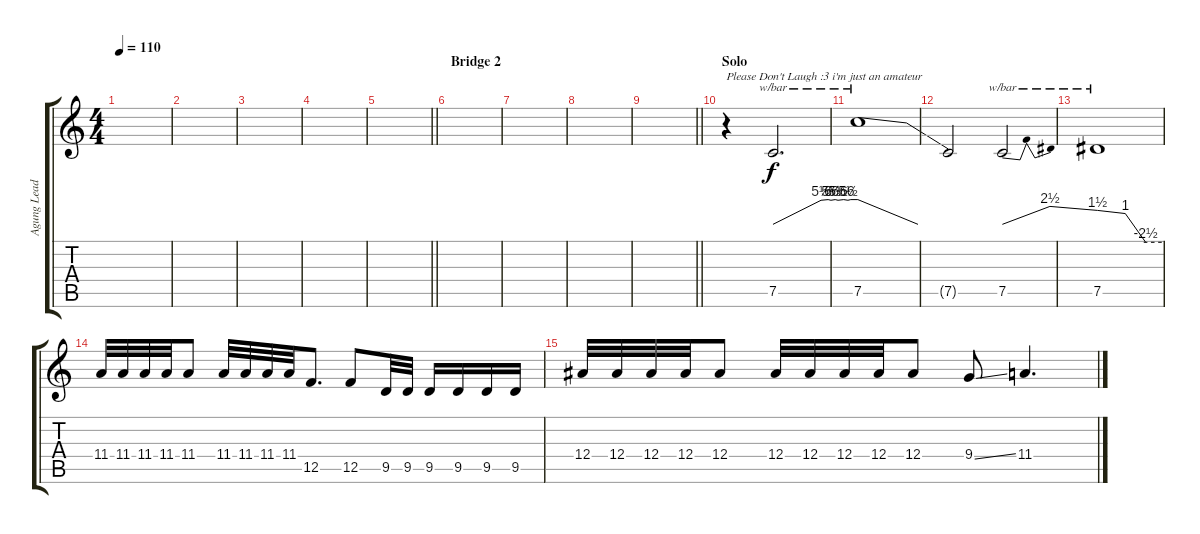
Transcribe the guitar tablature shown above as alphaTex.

\track ("Agung Lead" "Agung Lead") {instrument overdrivenguitar}
\staff {score tabs}
\tuning (C4 G3 Eb3 Bb2 F2 C2) {hide}
\ts (4 4)
\tempo 110
\clef g2
\ks c
|
|
|
|
\barLineRight lightlight
|
\section ("" "Bridge 2")
|
|
|
\barLineRight lightlight
|
\section ("" "Solo")
r.4{txt "Please Don't Laugh :3 i'm just an amateur"} 7.5.2{d tbe (custom default 0 0 34 22 39 24 41 22 44 24 46 22 50 24 53 22 55 24 60 24)} |
7.5.1{tbe (dive default 0 24 60 0)} |
7.5{t}.2 7.5.2{tbe (dip default 0 0 30 10 40 10 60 6)} |
7.5.1{tbe (custom default 0 6 26 4 45 -10 60 -10)} |
11.4.32 11.4.32 11.4.32 11.4.32 11.4.8 11.4.32 11.4.32 11.4.32 11.4.32 12.5.8{d} 12.5.8 9.5.32 9.5.32 9.5.16 9.5.16 9.5.16 9.5.16 |
12.4.32 12.4.32 12.4.32 12.4.32 12.4.8 12.4.32 12.4.32 12.4.32 12.4.32 12.4.8 9.4{ss}.8 11.4.4{d}
